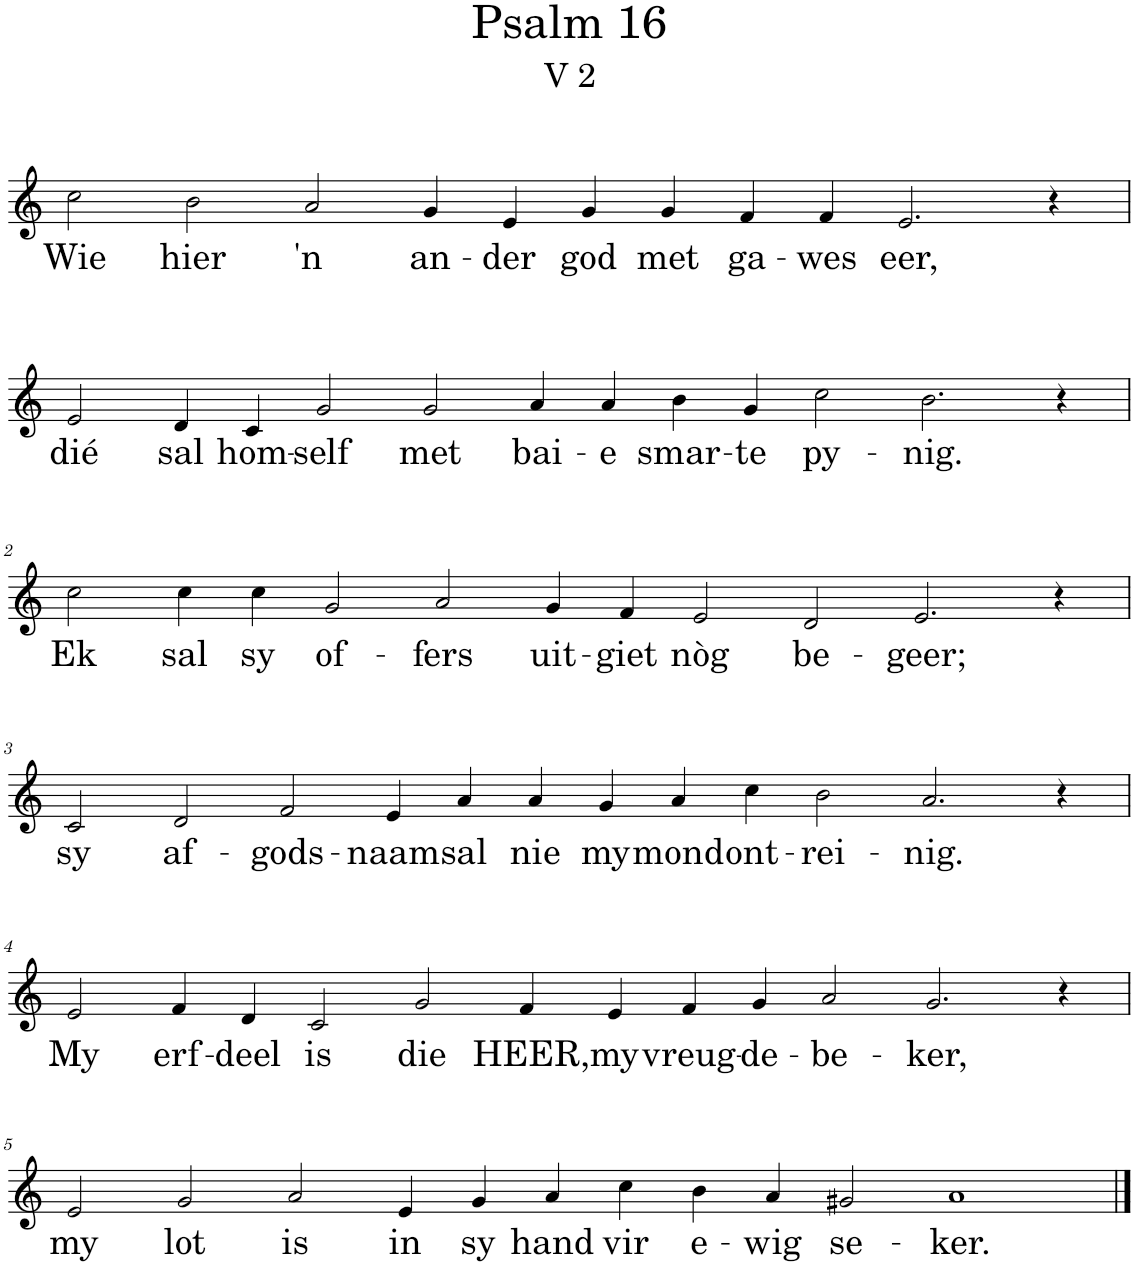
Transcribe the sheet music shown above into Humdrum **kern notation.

**kern	**text
*part1	*part1
*staff1	*staff1
*I"Pipe Organ	*
*I'Org.	*
*clefG2	*
*k[]	*
*M18/4	*
=	=
!	!LO:LY:b
2cc\	Wie
!	!LO:LY:b
2b\	hier
!	!LO:LY:b
2a/	'n
!	!LO:LY:b
4g/	an-
!	!LO:LY:b
4e/	-der
!	!LO:LY:b
4g/	god
!	!LO:LY:b
4g/	met
!	!LO:LY:b
4f/	ga-
!	!LO:LY:b
4f/	-wes
!	!LO:LY:b
2.e/	eer,
4r	.
!!LO:LB:g=z
=1	=1
!	!LO:LY:b
2e/	dié
!	!LO:LY:b
4d/	sal
!	!LO:LY:b
4c/	hom-
!	!LO:LY:b
2g/	-self
!	!LO:LY:b
2g/	met
!	!LO:LY:b
4a/	bai-
!	!LO:LY:b
4a/	-e
!	!LO:LY:b
4b\	smar-
!	!LO:LY:b
4g/	-te
!	!LO:LY:b
2cc\	py-
!	!LO:LY:b
2.b\	-nig.
4r	.
!!LO:LB:g=z
=2	=2
!	!LO:LY:b
2cc\	Ek
!	!LO:LY:b
4cc\	sal
!	!LO:LY:b
4cc\	sy
!	!LO:LY:b
2g/	of-
!	!LO:LY:b
2a/	-fers
!	!LO:LY:b
4g/	uit-
!	!LO:LY:b
4f/	-giet
!	!LO:LY:b
2e/	nòg
!	!LO:LY:b
2d/	be-
!	!LO:LY:b
2.e/	-geer;
4r	.
!!LO:LB:g=z
=3	=3
!	!LO:LY:b
2c/	sy
!	!LO:LY:b
2d/	af-
!	!LO:LY:b
2f/	-gods-
!	!LO:LY:b
4e/	-naam
!	!LO:LY:b
4a/	sal
!	!LO:LY:b
4a/	nie
!	!LO:LY:b
4g/	my
!	!LO:LY:b
4a/	mond
!	!LO:LY:b
4cc\	ont-
!	!LO:LY:b
2b\	-rei-
!	!LO:LY:b
2.a/	-nig.
4r	.
!!LO:LB:g=z
=4	=4
!	!LO:LY:b
2e/	My
!	!LO:LY:b
4f/	erf-
!	!LO:LY:b
4d/	-deel
!	!LO:LY:b
2c/	is
!	!LO:LY:b
2g/	die
!	!LO:LY:b
4f/	HEER,
!	!LO:LY:b
4e/	my
!	!LO:LY:b
4f/	vreug-
!	!LO:LY:b
4g/	-de-
!	!LO:LY:b
2a/	-be-
!	!LO:LY:b
2.g/	-ker,
4r	.
!!LO:LB:g=z
=5	=5
!	!LO:LY:b
2e/	my
!	!LO:LY:b
2g/	lot
!	!LO:LY:b
2a/	is
!	!LO:LY:b
4e/	in
!	!LO:LY:b
4g/	sy
!	!LO:LY:b
4a/	hand
!	!LO:LY:b
4cc\	vir
!	!LO:LY:b
4b\	e-
!	!LO:LY:b
4a/	-wig
!	!LO:LY:b
2g#X/	se-
!	!LO:LY:b
1a	-ker.
==	==
*-	*-
